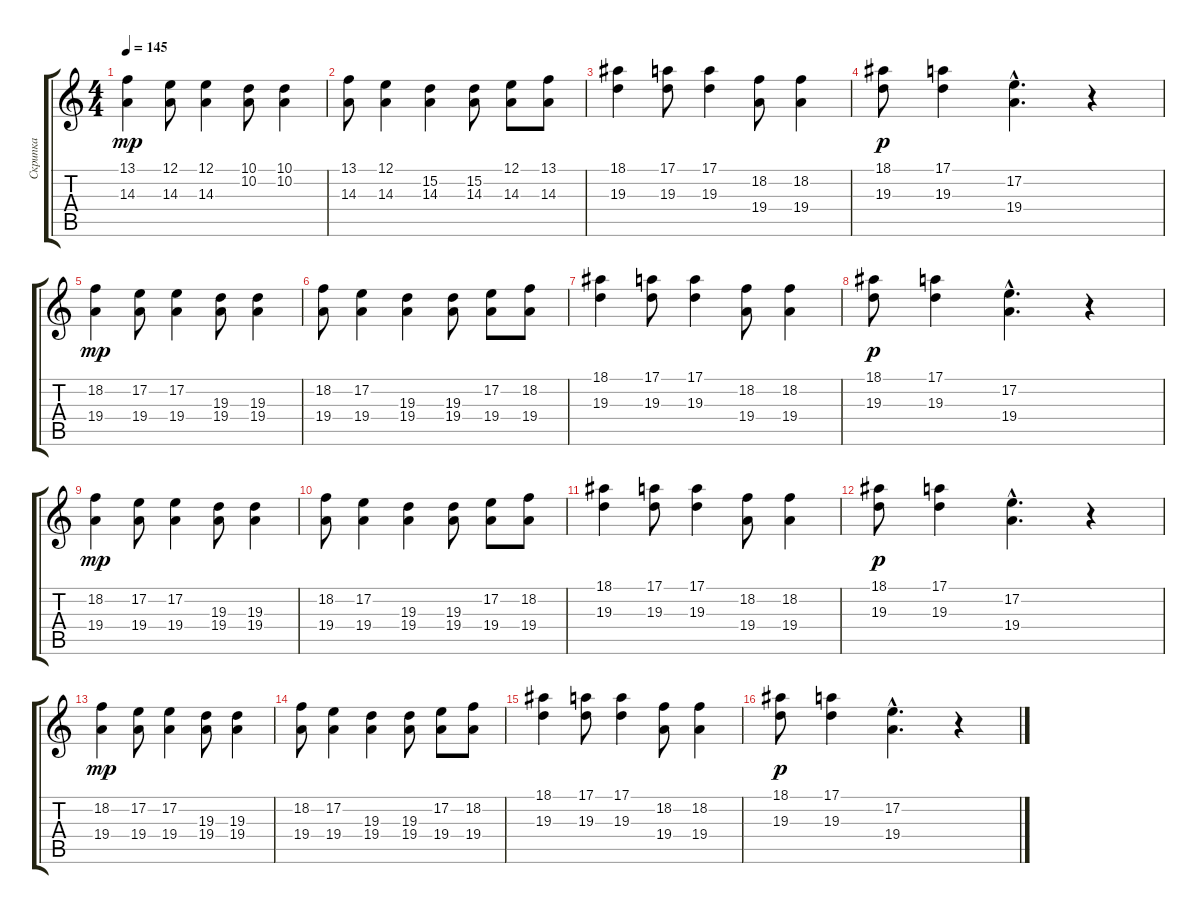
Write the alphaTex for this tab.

\track ("Скрипка" "Скрипка") {instrument violin}
\staff {score tabs}
\tuning (E4 B3 G3 D3 A2 E2) {hide}
\ts (4 4)
\tempo 145
\clef g2
\ks c
(13.1 14.3).4{dy mp instrument violin} (12.1 14.3).8 (12.1 14.3).4 (10.1 10.2).8 (10.1 10.2).4 |
(13.1 14.3).8 (12.1 14.3).4 (15.2 14.3).4 (15.2 14.3).8 (12.1 14.3).8 (13.1 14.3).8 |
(18.1 19.3).4 (17.1 19.3).8 (17.1 19.3).4 (18.2 19.4).8 (18.2 19.4).4 |
(18.1 19.3).8{dy p} (17.1 19.3).4 (17.2{hac} 19.4{hac}).4{d} r.4 |
(18.2 19.4).4{dy mp} (17.2 19.4).8 (17.2 19.4).4 (19.3 19.4).8 (19.3 19.4).4 |
(18.2 19.4).8 (17.2 19.4).4 (19.3 19.4).4 (19.3 19.4).8 (17.2 19.4).8 (18.2 19.4).8 |
(18.1 19.3).4 (17.1 19.3).8 (17.1 19.3).4 (18.2 19.4).8 (18.2 19.4).4 |
(18.1 19.3).8{dy p} (17.1 19.3).4 (17.2{hac} 19.4{hac}).4{d} r.4 |
(18.2 19.4).4{dy mp} (17.2 19.4).8 (17.2 19.4).4 (19.3 19.4).8 (19.3 19.4).4 |
(18.2 19.4).8 (17.2 19.4).4 (19.3 19.4).4 (19.3 19.4).8 (17.2 19.4).8 (18.2 19.4).8 |
(18.1 19.3).4 (17.1 19.3).8 (17.1 19.3).4 (18.2 19.4).8 (18.2 19.4).4 |
(18.1 19.3).8{dy p} (17.1 19.3).4 (17.2{hac} 19.4{hac}).4{d} r.4 |
(18.2 19.4).4{dy mp} (17.2 19.4).8 (17.2 19.4).4 (19.3 19.4).8 (19.3 19.4).4 |
(18.2 19.4).8 (17.2 19.4).4 (19.3 19.4).4 (19.3 19.4).8 (17.2 19.4).8 (18.2 19.4).8 |
(18.1 19.3).4 (17.1 19.3).8 (17.1 19.3).4 (18.2 19.4).8 (18.2 19.4).4 |
(18.1 19.3).8{dy p} (17.1 19.3).4 (17.2{hac} 19.4{hac}).4{d} r.4
